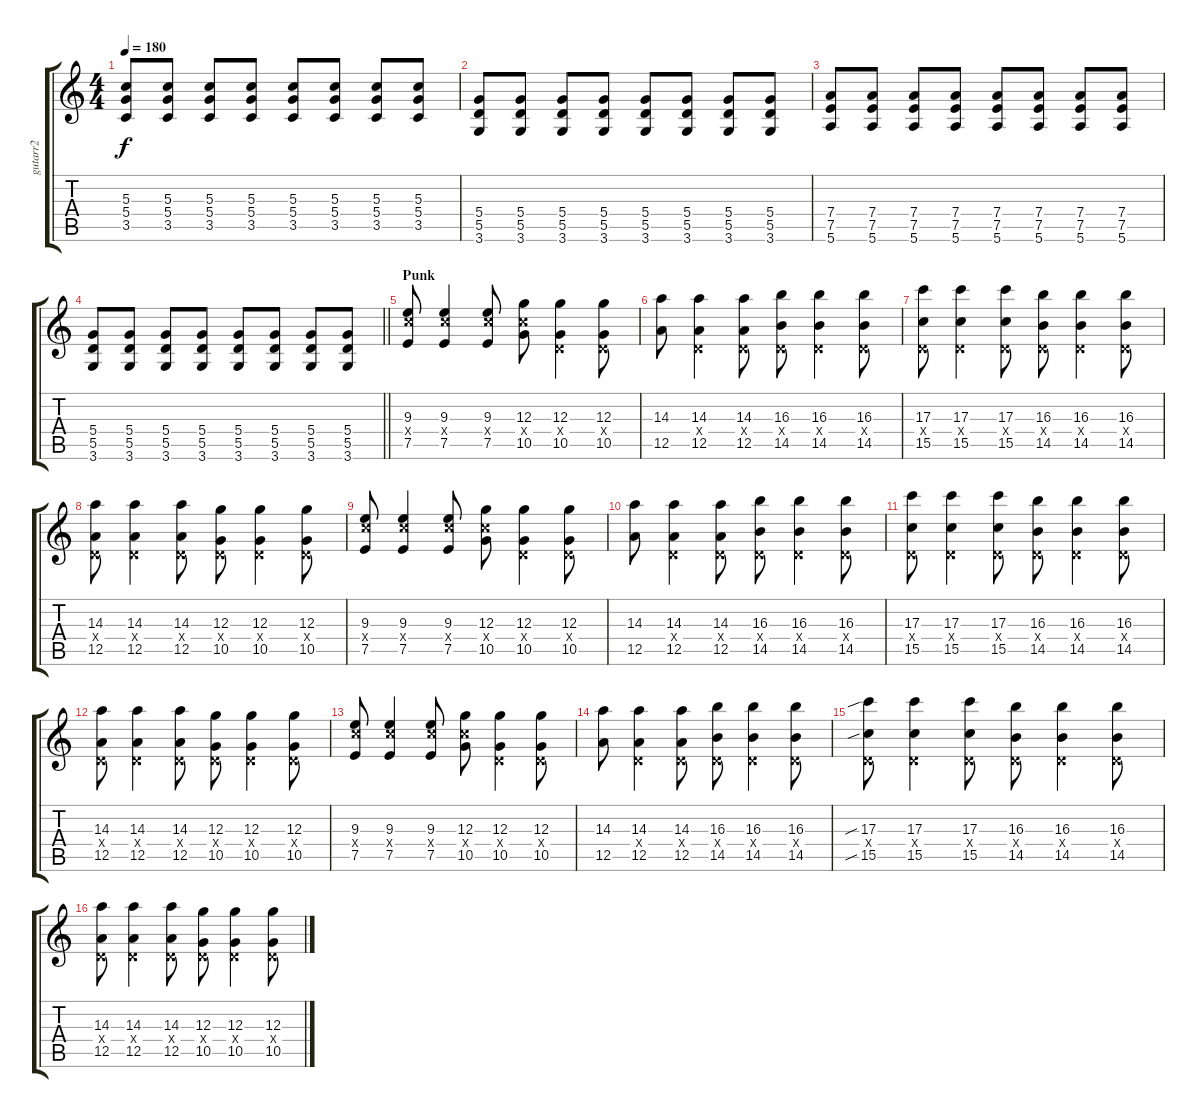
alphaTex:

\track ("gutarr2" "gutarr2") {instrument acousticguitarnylon}
\staff {score tabs}
\tuning (E4 B3 G3 D3 A2 E2) {hide}
\ts (4 4)
\tempo 180
\clef g2
\ks c
(5.3 5.4 3.5).8{dy f} (5.3 5.4 3.5).8 (5.3 5.4 3.5).8 (5.3 5.4 3.5).8 (5.3 5.4 3.5).8 (5.3 5.4 3.5).8 (5.3 5.4 3.5).8 (5.3 5.4 3.5).8 |
(5.4 5.5 3.6).8 (5.4 5.5 3.6).8 (5.4 5.5 3.6).8 (5.4 5.5 3.6).8 (5.4 5.5 3.6).8 (5.4 5.5 3.6).8 (5.4 5.5 3.6).8 (5.4 5.5 3.6).8 |
(7.4 7.5 5.6).8 (7.4 7.5 5.6).8 (7.4 7.5 5.6).8 (7.4 7.5 5.6).8 (7.4 7.5 5.6).8 (7.4 7.5 5.6).8 (7.4 7.5 5.6).8 (7.4 7.5 5.6).8 |
\barLineRight lightlight
(5.4 5.5 3.6).8 (5.4 5.5 3.6).8 (5.4 5.5 3.6).8 (5.4 5.5 3.6).8 (5.4 5.5 3.6).8 (5.4 5.5 3.6).8 (5.4 5.5 3.6).8 (5.4 5.5 3.6).8 |
\section ("" "Punk")
(9.3 10.4{x} 7.5).8{instrument distortionguitar} (9.3 10.4{x} 7.5).4 (9.3 10.4{x} 7.5).8 (12.3 10.4{x} 10.5).8 (12.3 0.4{x} 10.5).4 (12.3 0.4{x} 10.5).8 |
(14.3 12.5).8 (14.3 0.4{x} 12.5).4 (14.3 0.4{x} 12.5).8 (16.3 0.4{x} 14.5).8 (16.3 0.4{x} 14.5).4 (16.3 0.4{x} 14.5).8 |
(17.3 0.4{x} 15.5).8 (17.3 0.4{x} 15.5).4 (17.3 0.4{x} 15.5).8 (16.3 0.4{x} 14.5).8 (16.3 0.4{x} 14.5).4 (16.3 0.4{x} 14.5).8 |
(14.3 0.4{x} 12.5).8 (14.3 0.4{x} 12.5).4 (14.3 0.4{x} 12.5).8 (12.3 0.4{x} 10.5).8 (12.3 0.4{x} 10.5).4 (12.3 0.4{x} 10.5).8 |
(9.3 10.4{x} 7.5).8{instrument distortionguitar} (9.3 10.4{x} 7.5).4 (9.3 10.4{x} 7.5).8 (12.3 10.4{x} 10.5).8 (12.3 0.4{x} 10.5).4 (12.3 0.4{x} 10.5).8 |
(14.3 12.5).8 (14.3 0.4{x} 12.5).4 (14.3 0.4{x} 12.5).8 (16.3 0.4{x} 14.5).8 (16.3 0.4{x} 14.5).4 (16.3 0.4{x} 14.5).8 |
(17.3 0.4{x} 15.5).8 (17.3 0.4{x} 15.5).4 (17.3 0.4{x} 15.5).8 (16.3 0.4{x} 14.5).8 (16.3 0.4{x} 14.5).4 (16.3 0.4{x} 14.5).8 |
(14.3 0.4{x} 12.5).8 (14.3 0.4{x} 12.5).4 (14.3 0.4{x} 12.5).8 (12.3 0.4{x} 10.5).8 (12.3 0.4{x} 10.5).4 (12.3 0.4{x} 10.5).8 |
(9.3 10.4{x} 7.5).8{instrument distortionguitar} (9.3 10.4{x} 7.5).4 (9.3 10.4{x} 7.5).8 (12.3 10.4{x} 10.5).8 (12.3 0.4{x} 10.5).4 (12.3 0.4{x} 10.5).8 |
(14.3 12.5).8 (14.3 0.4{x} 12.5).4 (14.3 0.4{x} 12.5).8 (16.3 0.4{x} 14.5).8 (16.3 0.4{x} 14.5).4 (16.3 0.4{x} 14.5).8 |
(17.3{sib} 0.4{x} 15.5{sib}).8 (17.3 0.4{x} 15.5).4 (17.3 0.4{x} 15.5).8 (16.3 0.4{x} 14.5).8 (16.3 0.4{x} 14.5).4 (16.3 0.4{x} 14.5).8 |
(14.3 0.4{x} 12.5).8 (14.3 0.4{x} 12.5).4 (14.3 0.4{x} 12.5).8 (12.3 0.4{x} 10.5).8 (12.3 0.4{x} 10.5).4 (12.3 0.4{x} 10.5).8
